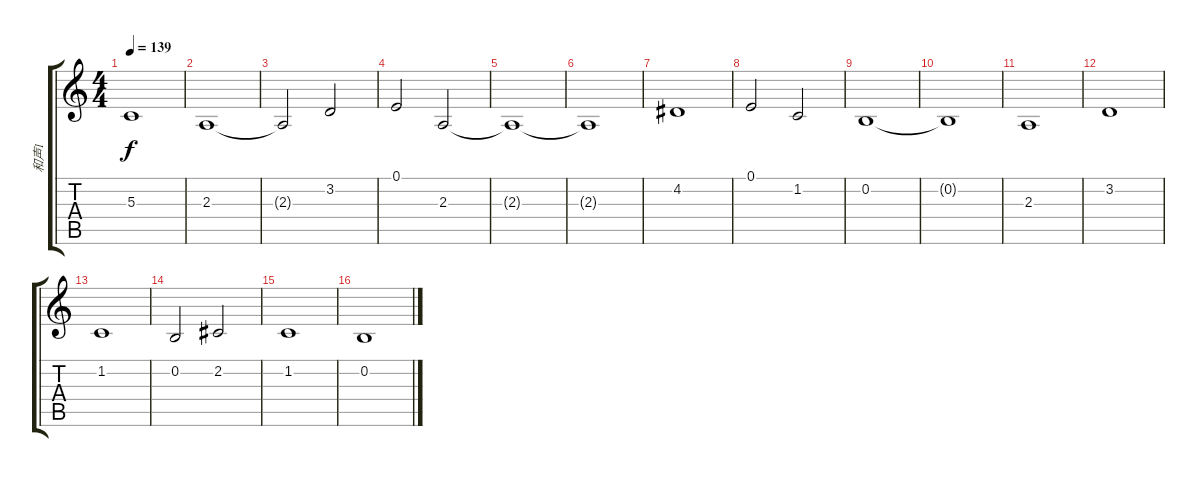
\track ("和声1" "和声1") {instrument stringensemble1}
\staff {score tabs}
\tuning (E4 B3 G3 D3 A2 E2) {hide}
\ts (4 4)
\tempo 139
\clef g2
\ks c
5.3.1{dy f} |
2.3.1 |
2.3{t}.2 3.2.2 |
0.1.2 2.3.2 |
2.3{t}.1 |
2.3{t}.1 |
4.2.1 |
0.1.2 1.2.2 |
0.2.1 |
0.2{t}.1 |
2.3.1 |
3.2.1 |
1.2.1 |
0.2.2 2.2.2 |
1.2.1 |
0.2.1
